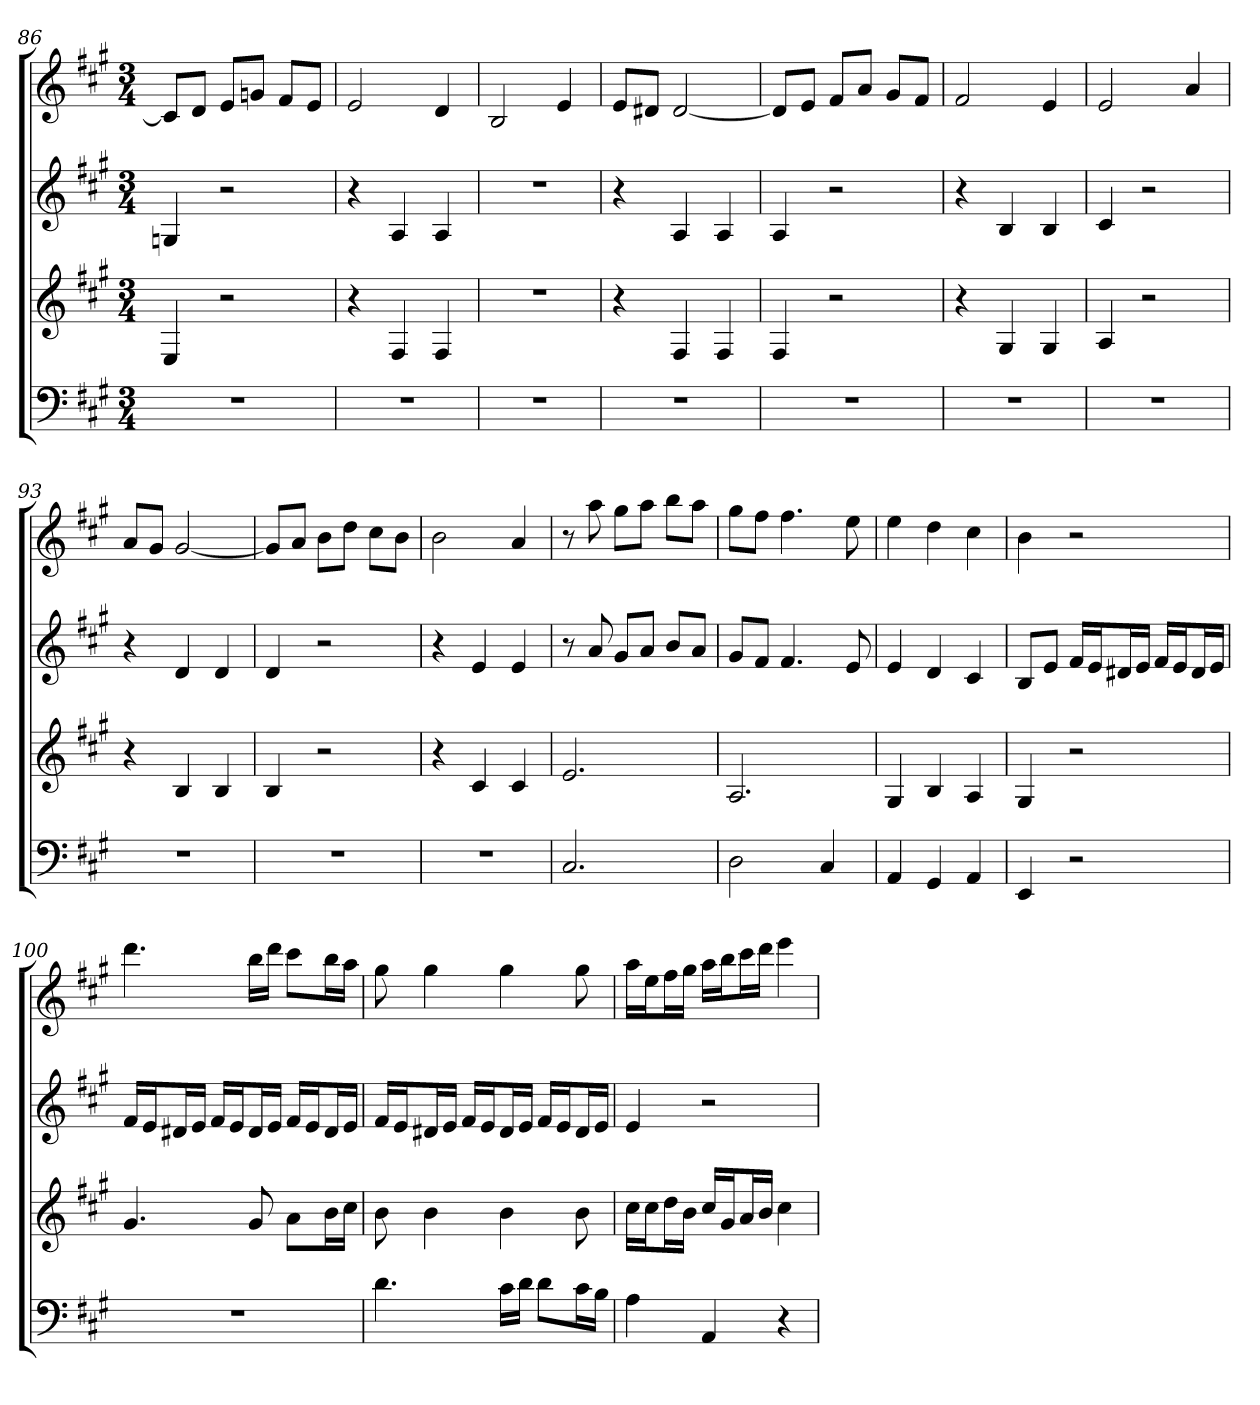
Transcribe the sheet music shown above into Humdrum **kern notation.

**kern	**kern	**kern	**kern
*part4	*part3	*part2	*part1
*staff4	*staff3	*staff2	*staff1
*k[f#c#g#]	*k[f#c#g#]	*k[f#c#g#]	*k[f#c#g#]
*A:	*A:	*A:	*A:
*M3/4	*M3/4	*M3/4	*M3/4
=86	=86	=86	=86
2.r	4E	4Gn	8c#L]
.	.	.	8dJ
.	2r	2r	8eL
.	.	.	8gnJ
.	.	.	8f#L
.	.	.	8eJ
=87	=87	=87	=87
2.r	4r	4r	2e
.	4F#	4A	.
.	4F#	4A	4d
=88	=88	=88	=88
2.r	2.r	2.r	2B
.	.	.	4e
=89	=89	=89	=89
2.r	4r	4r	8eL
.	.	.	8d#XJ
.	4F#	4A	[2d#
.	4F#	4A	.
=90	=90	=90	=90
2.r	4F#	4A	8d#L]
.	.	.	8eJ
.	2r	2r	8f#L
.	.	.	8aJ
.	.	.	8g#L
.	.	.	8f#J
=91	=91	=91	=91
2.r	4r	4r	2f#
.	4G#	4B	.
.	4G#	4B	4e
=92	=92	=92	=92
2.r	4A	4c#	2e
.	2r	2r	.
.	.	.	4a
=93	=93	=93	=93
2.r	4r	4r	8aL
.	.	.	8g#J
.	4B	4d	[2g#
.	4B	4d	.
=94	=94	=94	=94
2.r	4B	4d	8g#L]
.	.	.	8aJ
.	2r	2r	8bL
.	.	.	8ddJ
.	.	.	8cc#L
.	.	.	8bJ
=95	=95	=95	=95
2.r	4r	4r	2b
.	4c#	4e	.
.	4c#	4e	4a
=96	=96	=96	=96
2.C#	2.e	8r	8r
.	.	8a	8aa
.	.	8g#L	8gg#L
.	.	8aJ	8aaJ
.	.	8bL	8bbL
.	.	8aJ	8aaJ
=97	=97	=97	=97
2D	2.A	8g#L	8gg#L
.	.	8f#J	8ff#J
.	.	4.f#	4.ff#
4C#	.	.	.
.	.	8e	8ee
=98	=98	=98	=98
4AA	4G#	4e	4ee
4GG#	4B	4d	4dd
4AA	4A	4c#	4cc#
=99	=99	=99	=99
4EE	4G#	8BL	4b
.	.	8eJ	.
2r	2r	16f#LL	2r
.	.	16eJ	.
.	.	16d#XL	.
.	.	16eJJ	.
.	.	16f#LL	.
.	.	16eJ	.
.	.	16d#L	.
.	.	16eJJ	.
=100	=100	=100	=100
2.r	4.g#	16f#LL	4.ddd
.	.	16eJ	.
.	.	16d#XL	.
.	.	16eJJ	.
.	.	16f#LL	.
.	.	16eJ	.
.	8g#	16d#L	16bbLL
.	.	16eJJ	16dddJJ
.	8aL	16f#LL	8ccc#L
.	.	16eJ	.
.	16bL	16d#L	16bbL
.	16cc#JJ	16eJJ	16aaJJ
=101	=101	=101	=101
4.d	8b	16f#LL	8gg#
.	.	16eJ	.
.	4b	16d#XL	4gg#
.	.	16eJJ	.
.	.	16f#LL	.
.	.	16eJ	.
16c#LL	4b	16d#L	4gg#
16dJJ	.	16eJJ	.
8dL	.	16f#LL	.
.	.	16eJ	.
16c#L	8b	16d#L	8gg#
16BJJ	.	16eJJ	.
=102	=102	=102	=102
4A	16cc#LL	4e	16aaLL
.	16cc#J	.	16eeJ
.	16ddL	.	16ff#L
.	16bJJ	.	16gg#JJ
4AA	16cc#LL	2r	16aaLL
.	16g#J	.	16bbJ
.	16aL	.	16ccc#L
.	16bJJ	.	16dddJJ
4r	4cc#	.	4eee
=	=	=	=
*-	*-	*-	*-
